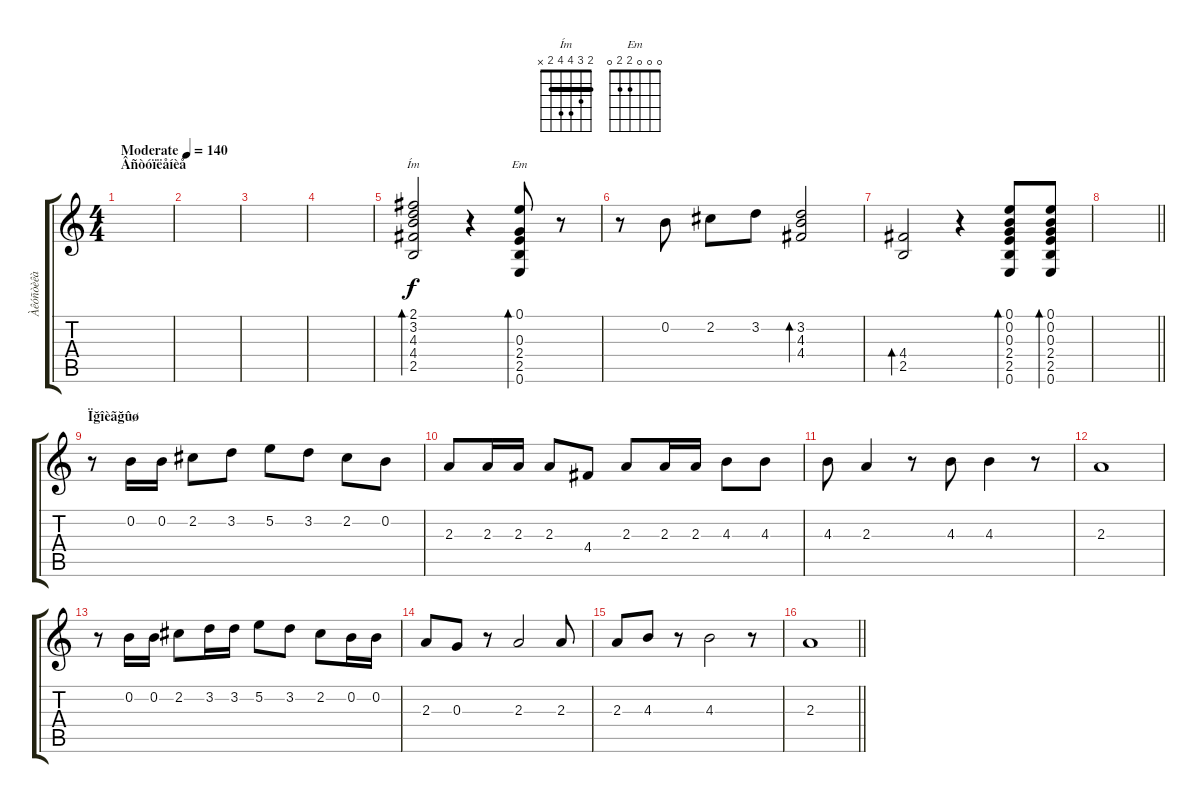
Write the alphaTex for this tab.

\track ("Àêóñòèêà" "Àêóñòèêà") {instrument acousticguitarsteel}
\staff {score tabs}
\tuning (E4 B3 G3 D3 A2 E2) {hide}
\chord ("Ím" 2 3 4 4 2 x) {barre 2}
\chord ("Em" 0 0 0 2 2 0)
\ts (4 4)
\section ("" "Âñòóïëåíèå")
\tempo (140 "Moderate")
\clef g2
\ks c
|
|
|
|
(2.1 3.2 4.3 4.4 2.5).2{bd 240 ch "Ím"} r.4 (0.1 0.3 2.4 2.5 0.6).8{bd 60 ch "Em"} r.8 |
r.8 0.2.8 2.2.8 3.2.8 (3.2 4.3 4.4).2{bd 240} |
(4.4 2.5).2{bd 240} r.4 (0.1 0.2 0.3 2.4 2.5 0.6).8{bd 60} (0.1 0.2 0.3 2.4 2.5 0.6).8{bd 60} |
\barLineRight lightlight
|
\section ("" "Ïğîèãğûø")
r.8 0.2.16 0.2.16 2.2.8 3.2.8 5.2.8 3.2.8 2.2.8 0.2.8 |
2.3.8 2.3.16 2.3.16 2.3.8 4.4.8 2.3.8 2.3.16 2.3.16 4.3.8 4.3.8 |
4.3.8 2.3.4 r.8 4.3.8 4.3.4 r.8 |
2.3.1 |
r.8 0.2.16 0.2.16 2.2.8 3.2.16 3.2.16 5.2.8 3.2.8 2.2.8 0.2.16 0.2.16 |
2.3.8 0.3.8 r.8 2.3.2 2.3.8 |
2.3.8 4.3.8 r.8 4.3.2 r.8 |
\barLineRight lightlight
2.3.1
